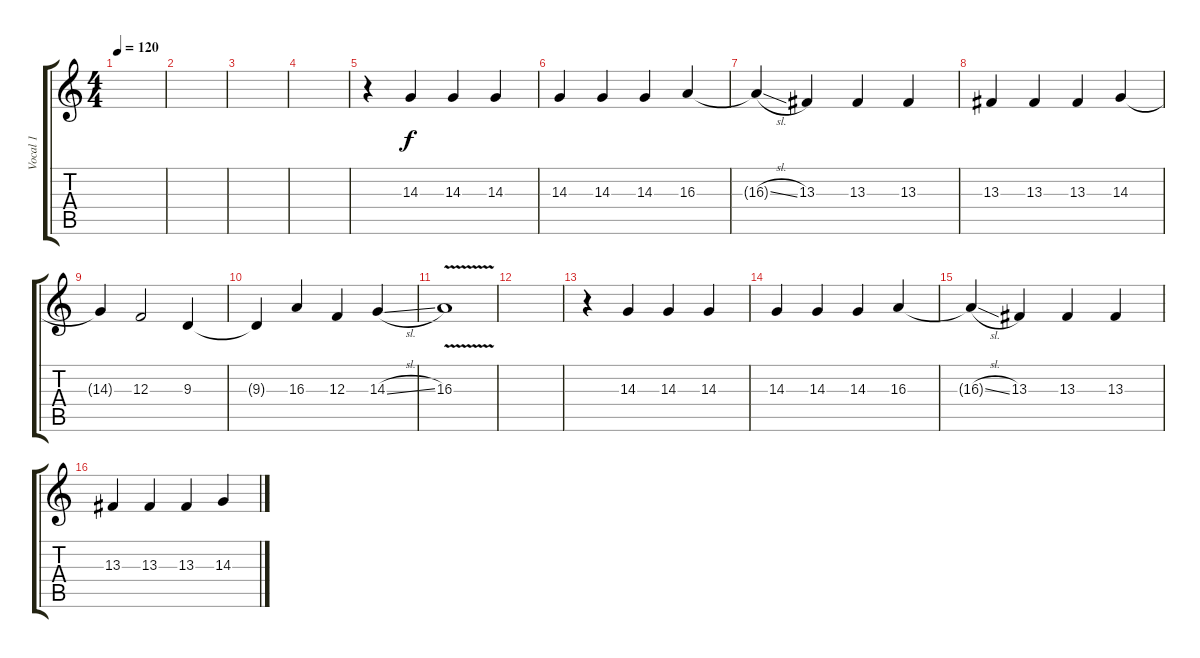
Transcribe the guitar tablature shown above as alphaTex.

\track ("Vocal 1" "Vocal 1") {instrument lead1square}
\staff {score tabs}
\tuning (D4 A3 F3 C3 G2 D2) {hide}
\ts (4 4)
\tempo 120
\clef g2
\ks c
|
|
|
|
r.4 14.3.4 14.3.4 14.3.4 |
14.3.4 14.3.4 14.3.4 16.3.4 |
16.3{sl t}.4 13.3.4 13.3.4 13.3.4 |
13.3.4 13.3.4 13.3.4 14.3.4 |
14.3{t}.4 12.3.2 9.3.4 |
9.3{t}.4 16.3.4 12.3.4 14.3{sl}.4 |
16.3{v}.1 |
|
r.4 14.3.4 14.3.4 14.3.4 |
14.3.4 14.3.4 14.3.4 16.3.4 |
16.3{sl t}.4 13.3.4 13.3.4 13.3.4 |
13.3.4 13.3.4 13.3.4 14.3.4
